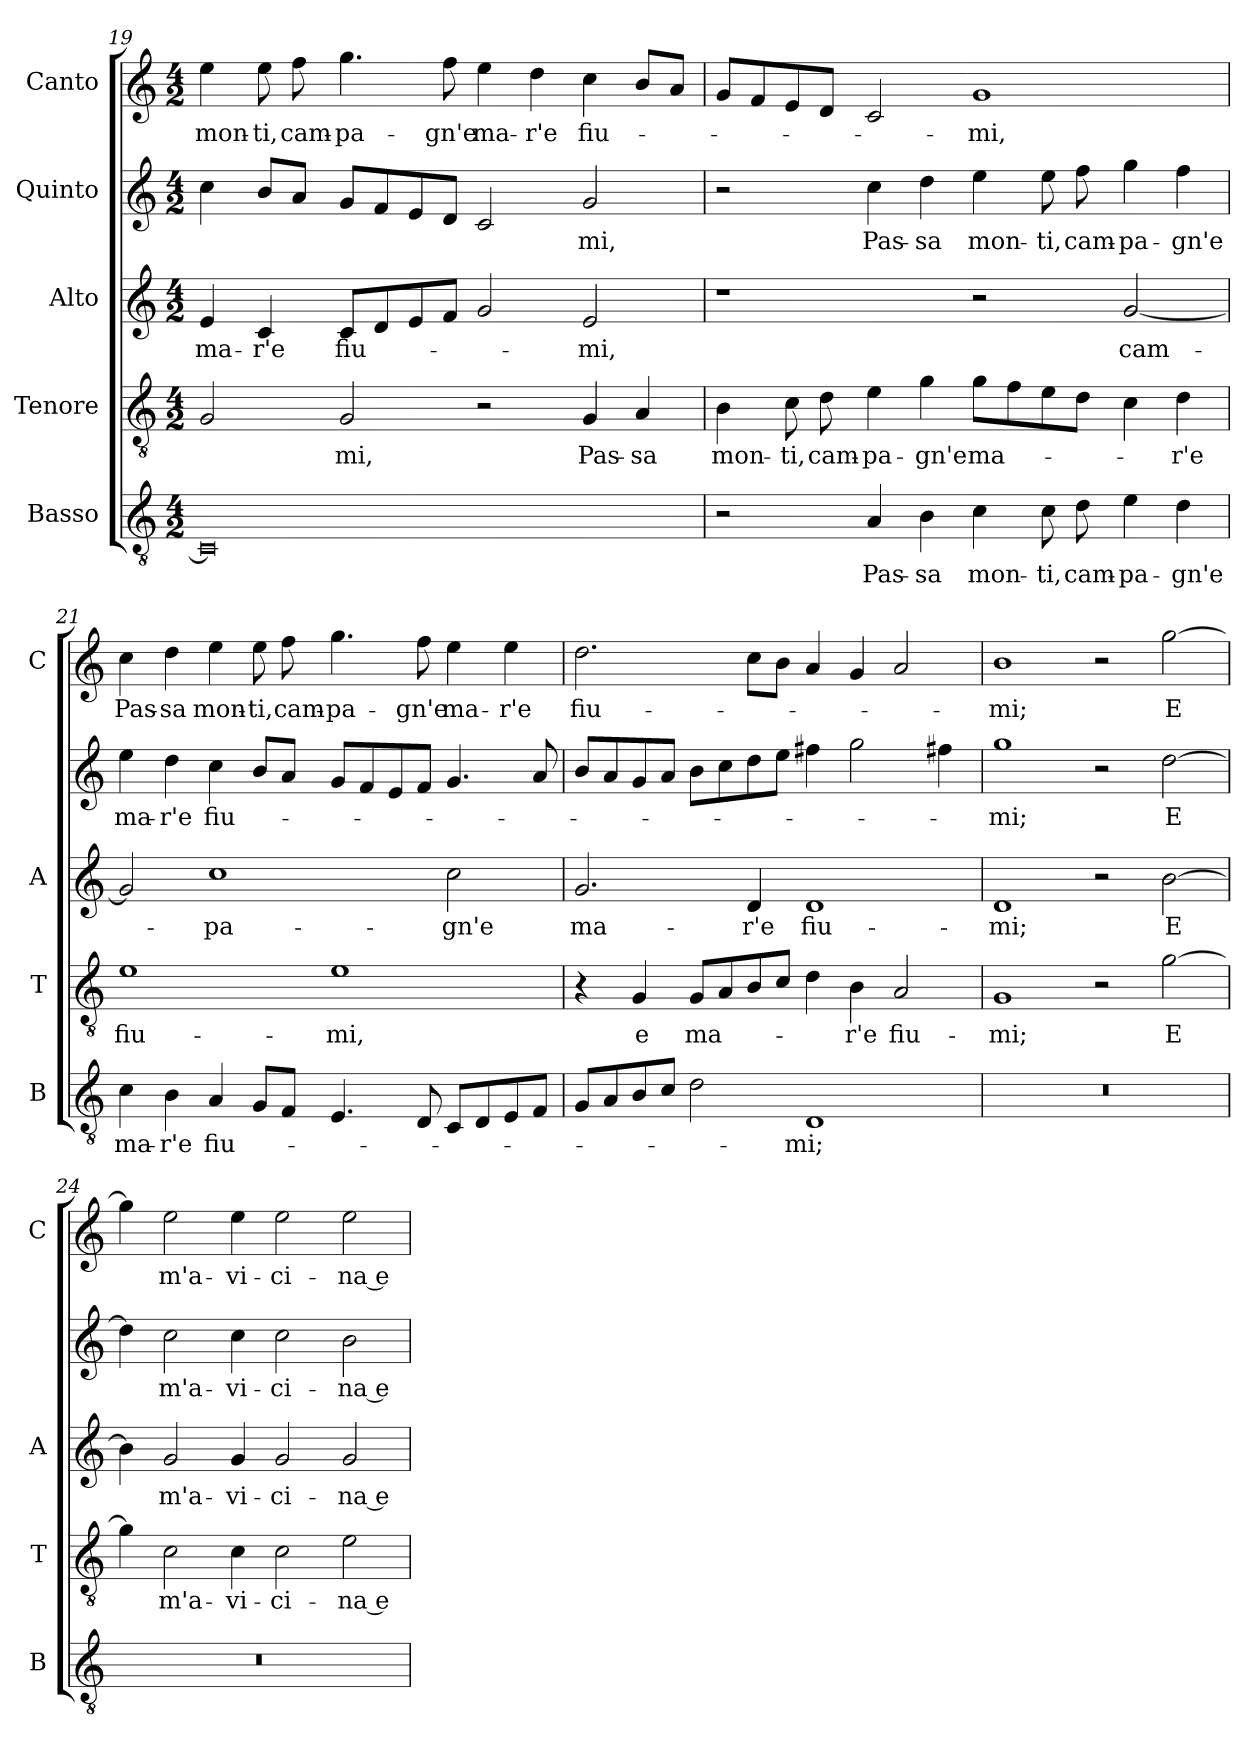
**kern	**text	**kern	**text	**kern	**text	**kern	**text	**kern	**text
*part5	*part5	*part4	*part4	*part3	*part3	*part2	*part2	*part1	*part1
*staff5	*staff5	*staff4	*staff4	*staff3	*staff3	*staff2	*staff2	*staff1	*staff1
*I"Basso	*	*I"Tenore	*	*I"Alto	*	*I"Quinto	*	*I"Canto	*
*I'B	*	*I'T	*	*I'A	*	*	*	*I'C	*
*clefGv2	*	*clefGv2	*	*clefG2	*	*clefG2	*	*clefG2	*
*k[]	*	*k[]	*	*k[]	*	*k[]	*	*k[]	*
*C:	*	*C:	*	*C:	*	*C:	*	*C:	*
*M4/2	*	*M4/2	*	*M4/2	*	*M4/2	*	*M4/2	*
=19	=19	=19	=19	=19	=19	=19	=19	=19	=19
0C]	.	2G	.	4e	ma-	4cc	.	4ee	mon-
.	.	.	.	4c	-r'e	8bL	.	8ee	-ti,
.	.	.	.	.	.	8aJ	.	8ff	cam-
.	.	2G	-mi,	8cL	fiu-	8gL	.	4.gg	-pa-
.	.	.	.	8d	.	8f	.	.	.
.	.	.	.	8e	.	8e	.	.	.
.	.	.	.	8fJ	.	8dJ	.	8ff	-gn'e
.	.	2r	.	2g	.	2c	.	4ee	ma-
.	.	.	.	.	.	.	.	4dd	-r'e
.	.	4G	Pas-	2e	-mi,	2g	-mi,	4cc	fiu-
.	.	4A	-sa	.	.	.	.	8bL	.
.	.	.	.	.	.	.	.	8aJ	.
=20	=20	=20	=20	=20	=20	=20	=20	=20	=20
2r	.	4B	mon-	1r	.	2r	.	8gL	.
.	.	.	.	.	.	.	.	8f	.
.	.	8c	-ti,	.	.	.	.	8e	.
.	.	8d	cam-	.	.	.	.	8dJ	.
4A	Pas-	4e	-pa-	.	.	4cc	Pas-	2c	.
4B	-sa	4g	-gn'e	.	.	4dd	-sa	.	.
4c	mon-	8gL	ma-	2r	.	4ee	mon-	1g	-mi,
.	.	8f	.	.	.	.	.	.	.
8c	-ti,	8e	.	.	.	8ee	-ti,	.	.
8d	cam-	8dJ	.	.	.	8ff	cam-	.	.
4e	-pa-	4c	.	[2g	cam-	4gg	-pa-	.	.
4d	-gn'e	4d	-r'e	.	.	4ff	-gn'e	.	.
=21	=21	=21	=21	=21	=21	=21	=21	=21	=21
4c	ma-	1e	fiu-	2g]	.	4ee	ma-	4cc	Pas-
4B	-r'e	.	.	.	.	4dd	-r'e	4dd	-sa
4A	fiu-	.	.	1cc	-pa-	4cc	fiu-	4ee	mon-
8GL	.	.	.	.	.	8bL	.	8ee	-ti,
8FJ	.	.	.	.	.	8aJ	.	8ff	cam-
4.E	.	1e	-mi,	.	.	8gL	.	4.gg	-pa-
.	.	.	.	.	.	8f	.	.	.
.	.	.	.	.	.	8e	.	.	.
8D	.	.	.	.	.	8fJ	.	8ff	-gn'e
8CL	.	.	.	2cc	-gn'e	4.g	.	4ee	ma-
8D	.	.	.	.	.	.	.	.	.
8E	.	.	.	.	.	.	.	4ee	-r'e
8FJ	.	.	.	.	.	8a	.	.	.
=22	=22	=22	=22	=22	=22	=22	=22	=22	=22
8GL	.	4r	.	2.g	ma-	8bL	.	2.dd	fiu-
8A	.	.	.	.	.	8a	.	.	.
8B	.	4G	e	.	.	8g	.	.	.
8cJ	.	.	.	.	.	8aJ	.	.	.
2d	.	8GL	ma-	.	.	8bL	.	.	.
.	.	8A	.	.	.	8cc	.	.	.
.	.	8B	.	4d	-r'e	8dd	.	8ccL	.
.	.	8cJ	.	.	.	8eeJ	.	8bJ	.
1D	-mi;	4d	.	1d	fiu-	4ff#X	.	4a	.
.	.	4B	-r'e	.	.	2gg	.	4g	.
.	.	2A	fiu-	.	.	.	.	2a	.
.	.	.	.	.	.	4ff#X	.	.	.
=23	=23	=23	=23	=23	=23	=23	=23	=23	=23
0r	.	1G	-mi;	1d	-mi;	1gg	-mi;	1b	-mi;
.	.	2r	.	2r	.	2r	.	2r	.
.	.	[2g	E	[2b	E	[2dd	E	[2gg	E
=24	=24	=24	=24	=24	=24	=24	=24	=24	=24
0r	.	4g]	.	4b]	.	4dd]	.	4gg]	.
.	.	2c	m'a-	2g	m'a-	2cc	m'a-	2ee	m'a-
.	.	4c	-vi-	4g	-vi-	4cc	-vi-	4ee	-vi-
.	.	2c	-ci-	2g	-ci-	2cc	-ci-	2ee	-ci-
.	.	2e	-na e	2g	-na e	2b	-na e	2ee	-na e
=	=	=	=	=	=	=	=	=	=
*-	*-	*-	*-	*-	*-	*-	*-	*-	*-
